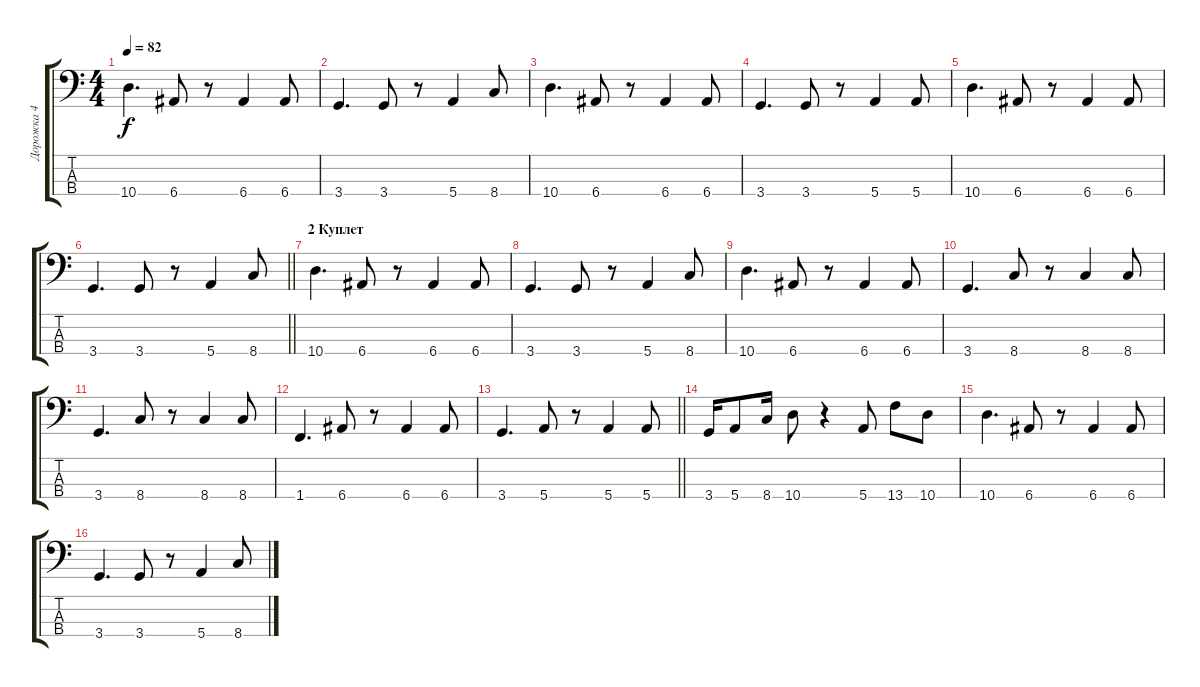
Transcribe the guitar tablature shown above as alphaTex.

\track ("Дорожка 4" "Дорожка 4") {instrument electricbassfinger}
\staff {score tabs}
\tuning (G2 D2 A1 E1) {hide}
\ts (4 4)
\tempo 82
\clef f4
\ks c
10.4.4{d dy f} 6.4.8 r.8 6.4.4 6.4.8 |
3.4.4{d} 3.4.8 r.8 5.4.4 8.4.8 |
10.4.4{d} 6.4.8 r.8 6.4.4 6.4.8 |
3.4.4{d} 3.4.8 r.8 5.4.4 5.4.8 |
10.4.4{d} 6.4.8 r.8 6.4.4 6.4.8 |
\barLineRight lightlight
3.4.4{d} 3.4.8 r.8 5.4.4 8.4.8 |
\section ("" "2 Куплет")
10.4.4{d} 6.4.8 r.8 6.4.4 6.4.8 |
3.4.4{d} 3.4.8 r.8 5.4.4 8.4.8 |
10.4.4{d} 6.4.8 r.8 6.4.4 6.4.8 |
3.4.4{d} 8.4.8 r.8 8.4.4 8.4.8 |
3.4.4{d} 8.4.8 r.8 8.4.4 8.4.8 |
1.4.4{d} 6.4.8 r.8 6.4.4 6.4.8 |
\barLineRight lightlight
3.4.4{d} 5.4.8 r.8 5.4.4 5.4.8 |
3.4.16 5.4.8 8.4.16 10.4.8 r.4 5.4.8 13.4.8 10.4.8 |
10.4.4{d} 6.4.8 r.8 6.4.4 6.4.8 |
3.4.4{d} 3.4.8 r.8 5.4.4 8.4.8
